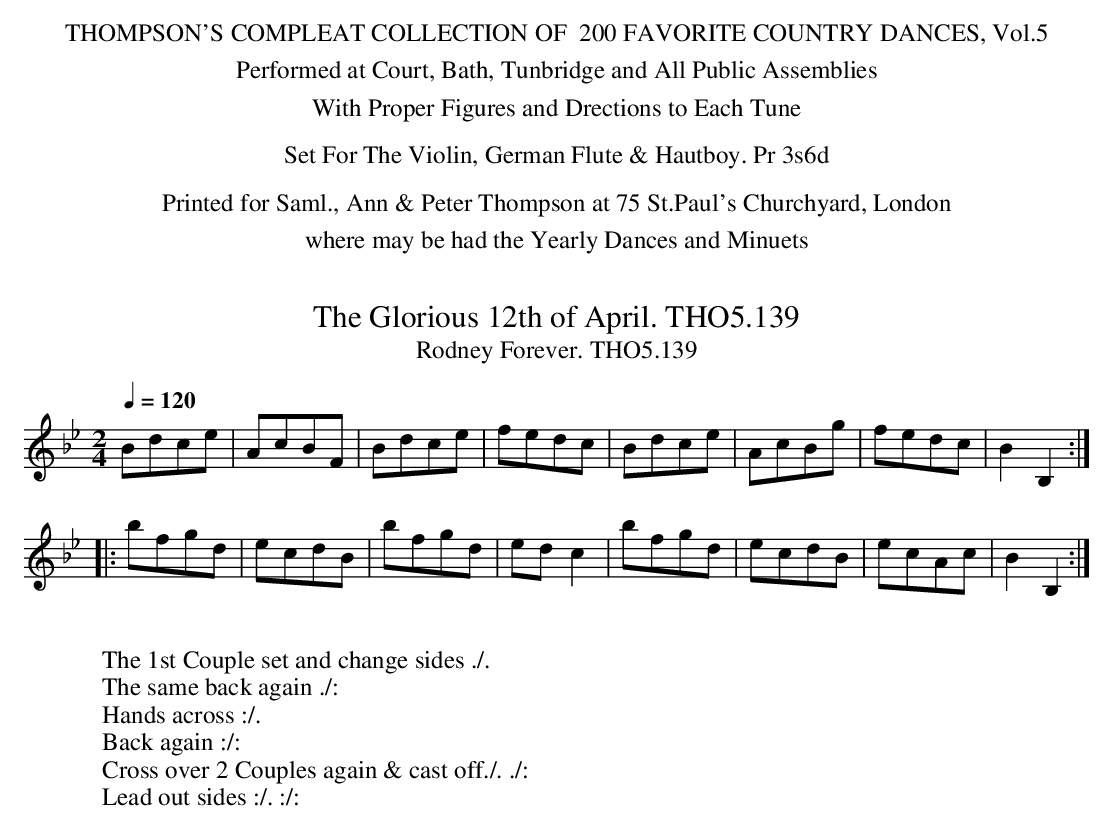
X:1
T:Glorious 12th of April. THO5.139, The
T:Rodney Forever. THO5.139
M:2/4
L:1/8
Q:1/4=120
K:Bb
Bdce|AcBF|Bdce|fedc|\\
Bdce|AcBg|fedc|B2 B,2:|
|:bfgd|ecdB|bfgd|ed c2|\\
bfgd|ecdB|ecAc|B2 B,2:|
W:
W:The 1st Couple set and change sides ./.
W:The same back again ./:
W:Hands across :/.
W:Back again :/:
W:Cross over 2 Couples again & cast off./. ./:
W:Lead out sides :/. :/:
